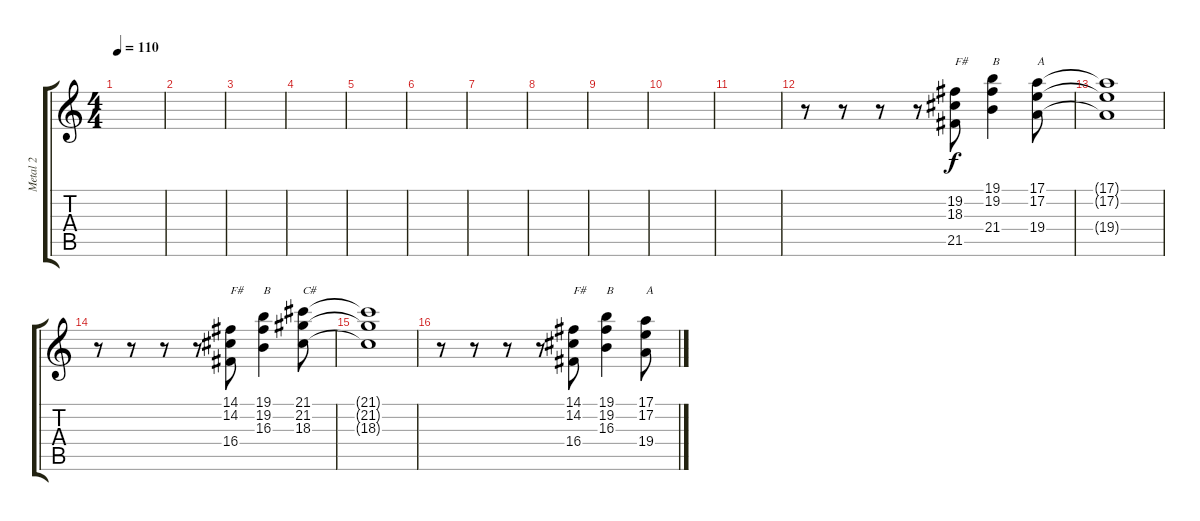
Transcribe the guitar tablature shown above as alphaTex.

\track ("Metal 2" "Metal 2") {instrument trombone}
\staff {score tabs}
\tuning (E4 B3 G3 D3 A2 E2) {hide}
\ts (4 4)
\tempo 110
\clef g2
\ks c
|
|
|
|
|
|
|
|
|
|
|
r.8 r.8 r.8 r.8 (19.2 18.3 21.5).8{txt "F#"} (19.1 19.2 21.4).4{txt "B"} (17.1 17.2 19.4).8{txt "A"} |
(17.1{t} 17.2{t} 19.4{t}).1 |
r.8 r.8 r.8 r.8 (14.1 14.2 16.4).8{txt "F#"} (19.1 19.2 16.3).4{txt "B"} (21.1 21.2 18.3).8{txt "C#"} |
(21.1{t} 21.2{t} 18.3{t}).1 |
r.8 r.8 r.8 r.8 (14.1 14.2 16.4).8{txt "F#"} (19.1 19.2 16.3).4{txt "B"} (17.1 17.2 19.4).8{txt "A"}
